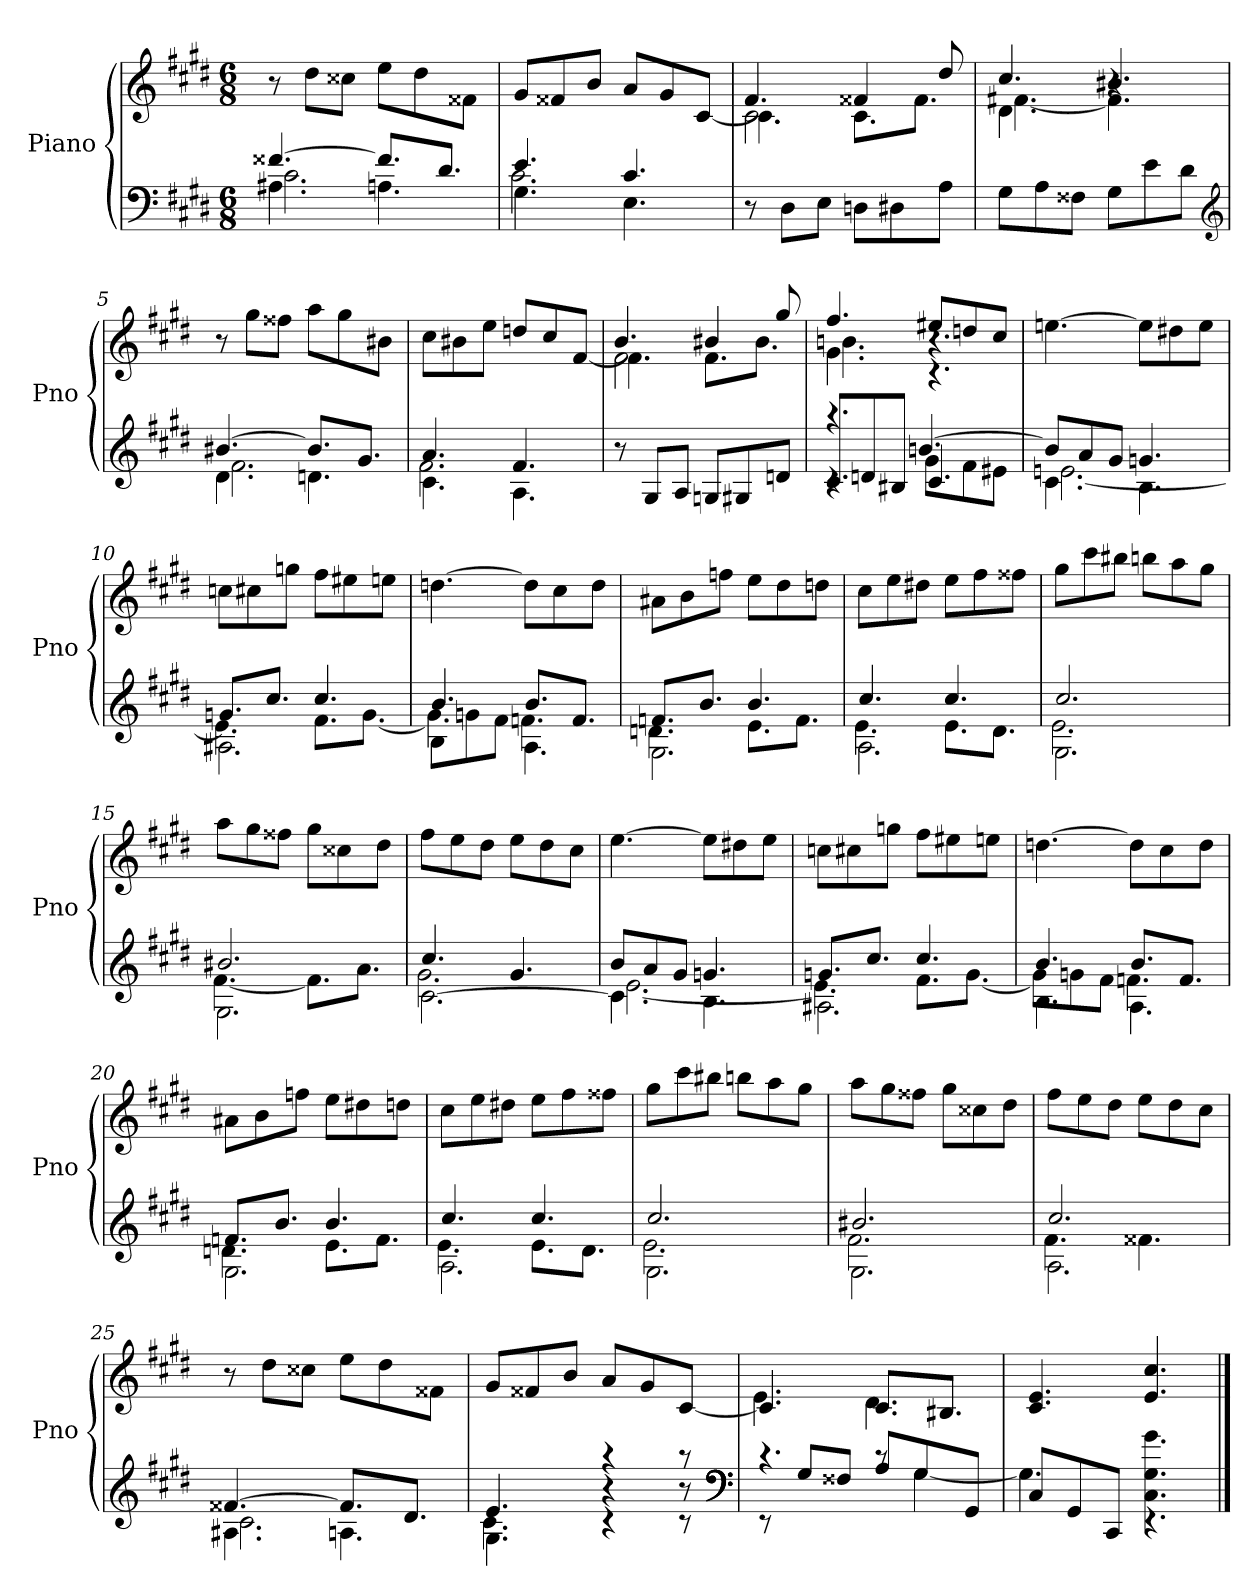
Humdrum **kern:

**kern	**kern
*part1	*part1
*staff2	*staff1
*I"Piano	*
*I'Pno	*
*clefF4	*clefG2
*k[f#c#g#d#]	*k[f#c#g#d#]
*c#:	*c#:
*M6/8	*M6/8
=1	=1
*^	*
*	*^	*
4.A#X\	2.c#	[4.f##X	8r
.	.	.	8dd#L
.	.	.	8cc##XJ
4.An\	.	8.f##L]	8eeL
.	.	.	8dd#
.	.	8.d#J	.
.	.	.	8f##XJ
=2	=2	=2	=2
4.G#\	2.c#	4.e	8g#L
.	.	.	8f##X
.	.	.	8bJ
4.E\	.	4.c#	8aL
.	.	.	8g#
.	.	.	[8c#J
*v	*v	*v	*
=3	=3
*	*^
*	*	*^
8r	2.c#\	4.c#]	4.f#
8D#L	.	.	.
8EJ	.	.	.
8DnL	.	8.c#L	4f##X
8D#X	.	.	.
.	.	8.f##J	.
8AJ	.	.	8dd#
=4	=4	=4	=4
8G#L	4.d#\	[4.f#X	4.cc#
8A	.	.	.
8F##XJ	.	.	.
8G#L	4.r	4.f#]	4.b#X
8e	.	.	.
8d#J	.	.	.
*	*v	*v	*v
*clefG2	*
=5	=5
*^	*
*	*^	*
4.d#\	2.f#	[4.b#X	8r
.	.	.	8gg#L
.	.	.	8ff##XJ
4.dn\	.	8.b#L]	8aaL
.	.	.	8gg#
.	.	8.g#J	.
.	.	.	8b#XJ
=6	=6	=6	=6
4.c#\	2.f#	4.a	8cc#L
.	.	.	8b#X
.	.	.	8eeJ
4.A\	.	4.f#	8ddnL
.	.	.	8cc#
.	.	.	[8f#J
*v	*v	*v	*
=7	=7
*	*^
*	*	*^
8r	2.f#\	4.f#]	4.b
8G#L	.	.	.
8AJ	.	.	.
8GnL	.	8.f#L	4b#X
8G#X	.	.	.
.	.	8.b#J	.
8dnJ	.	.	8gg#
=8	=8	=8	=8
*^	*	*	*
*	*^	*	*	*
8c#/L	4.rc	4.raa	4.g#\	4.bn	4.ff#
8dn/	.	.	.	.	.
8B#X/J	.	.	.	.	.
4.c#/	8g#L	[4.bn	4.r	4.rc	8ee#XL
.	8f#	.	.	.	8ddn
.	8e#XJ	.	.	.	8cc#J
*	*	*	*v	*v	*v
=9	=9	=9	=9
4.c#\	[2.en	8bL]	[4.een
.	.	8a	.
.	.	8g#J	.
4.B\	.	4.gn	8eeL]
.	.	.	8dd#X
.	.	.	8eeJ
=10	=10	=10	=10
2.A#X\	4.e]	8.gnL	8ccnL
.	.	.	8cc#X
.	.	8.cc#J	.
.	.	.	8ggnJ
.	8.f#L	4.cc#	8ff#L
.	.	.	8ee#X
.	[8.gJ	.	.
.	.	.	8eenJ
=11	=11	=11	=11
8B\L	4.g]	4.b	[4.ddn
8gn\	.	.	.
8f#\J	.	.	.
4.A\	4.fn	8.bL	8ddL]
.	.	.	8cc#
.	.	8.fJ	.
.	.	.	8ddJ
=12	=12	=12	=12
2.G#\	4.dn	8.fnL	8a#XL
.	.	.	8b
.	.	8.bJ	.
.	.	.	8ffnJ
.	8.eL	4.b	8eeL
.	.	.	8dd#
.	8.fJ	.	.
.	.	.	8ddnJ
=13	=13	=13	=13
2.A\	4.e	4.cc#	8cc#L
.	.	.	8ee
.	.	.	8dd#XJ
.	8.eL	4.cc#	8eeL
.	.	.	8ff#
.	8.d#J	.	.
.	.	.	8ff##XJ
=14	=14	=14	=14
2.G#\	2.e	2.cc#	8gg#L
.	.	.	8ccc#
.	.	.	8bb#XJ
.	.	.	8bbnL
.	.	.	8aa
.	.	.	8gg#J
=15	=15	=15	=15
2.G#\	[4.f#	2.b#X	8aaL
.	.	.	8gg#
.	.	.	8ff##XJ
.	8.f#L]	.	8gg#L
.	.	.	8cc##X
.	8.aJ	.	.
.	.	.	8dd#J
=16	=16	=16	=16
[2.c#\	2.g#	4.cc#	8ff#L
.	.	.	8ee
.	.	.	8dd#J
.	.	4.g#	8eeL
.	.	.	8dd#
.	.	.	8cc#J
=17	=17	=17	=17
4.c#\]	[2.e	8bL	[4.ee
.	.	8a	.
.	.	8g#J	.
4.B\	.	4.gn	8eeL]
.	.	.	8dd#X
.	.	.	8eeJ
=18	=18	=18	=18
2.A#X\	4.e]	8.gnL	8ccnL
.	.	.	8cc#X
.	.	8.cc#J	.
.	.	.	8ggnJ
.	8.f#L	4.cc#	8ff#L
.	.	.	8ee#X
.	[8.gJ	.	.
.	.	.	8eenJ
=19	=19	=19	=19
4.B\	8gL]	4.b	[4.ddn
.	8gn	.	.
.	8f#J	.	.
4.A\	4.fn	8.bL	8ddL]
.	.	.	8cc#
.	.	8.fJ	.
.	.	.	8ddJ
=20	=20	=20	=20
2.G#\	4.dn	8.fnL	8a#XL
.	.	.	8b
.	.	8.bJ	.
.	.	.	8ffnJ
.	8.eL	4.b	8eeL
.	.	.	8dd#X
.	8.fJ	.	.
.	.	.	8ddnJ
=21	=21	=21	=21
2.A\	4.e	4.cc#	8cc#L
.	.	.	8ee
.	.	.	8dd#XJ
.	8.eL	4.cc#	8eeL
.	.	.	8ff#
.	8.d#J	.	.
.	.	.	8ff##XJ
=22	=22	=22	=22
2.G#\	2.e	2.cc#	8gg#L
.	.	.	8ccc#
.	.	.	8bb#XJ
.	.	.	8bbnL
.	.	.	8aa
.	.	.	8gg#J
=23	=23	=23	=23
2.G#\	2.f#	2.b#X	8aaL
.	.	.	8gg#
.	.	.	8ff##XJ
.	.	.	8gg#L
.	.	.	8cc##X
.	.	.	8dd#J
=24	=24	=24	=24
2.A\	4.f#	2.cc#	8ff#L
.	.	.	8ee
.	.	.	8dd#J
.	4.f##X	.	8eeL
.	.	.	8dd#
.	.	.	8cc#J
=25	=25	=25	=25
4.A#X\	2.c#	[4.f##X	8r
.	.	.	8dd#L
.	.	.	8cc##XJ
4.An\	.	8.f##L]	8eeL
.	.	.	8dd#
.	.	8.d#J	.
.	.	.	8f##XJ
=26	=26	=26	=26
4.G#\	4.c#	4.e	8g#L
.	.	.	8f##X
.	.	.	8bJ
4r	4rc	4raa	8aL
.	.	.	8g#
8r	8rc	8raa	[8c#J
*v	*v	*v	*
*clefF4	*
=27	=27
*^	*^
8rEE	4.rc	4.c#]	4.e
8G#L	.	.	.
8F##XJ	.	.	.
8AL	8rc	8.c#L	4.d#
8G#	[4G#	.	.
.	.	8.B#XJ	.
8GG#J	.	.	.
*	*	*v	*v
=28	=28	=28
8C#L	4.G#]	4.c# 4.e
8GG#	.	.
8CC#J	.	.
4.rEE	4.C# 4.G# 4.g#	4.e 4.cc#
*v	*v	*
==	==
*-	*-
